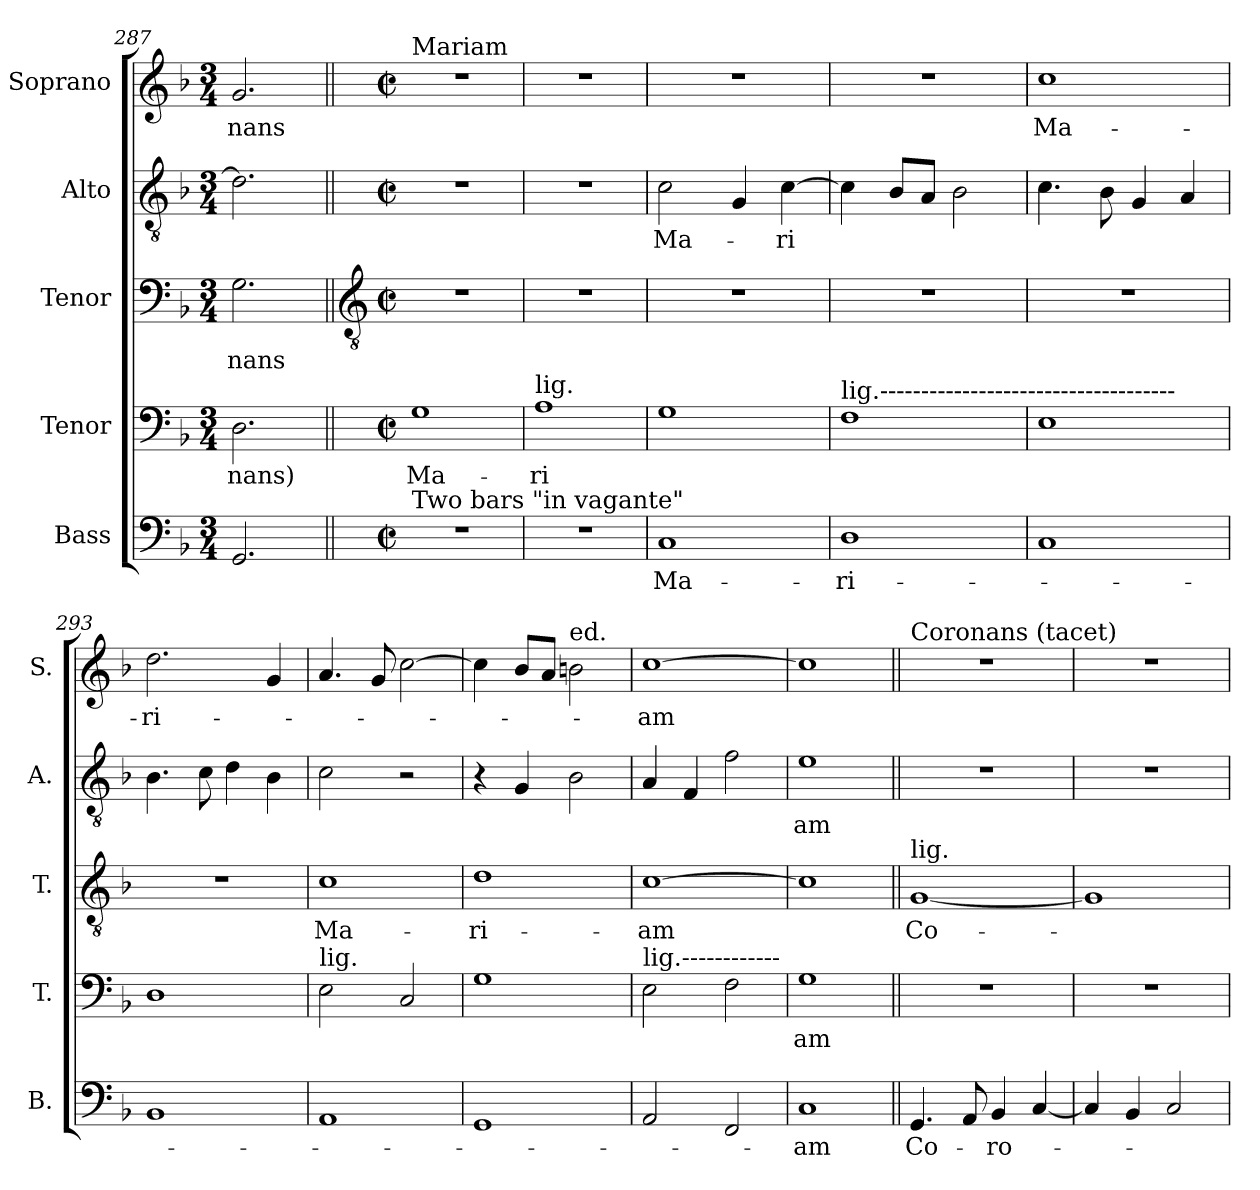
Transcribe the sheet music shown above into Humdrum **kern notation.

**kern	**text	**kern	**text	**kern	**text	**kern	**text	**kern	**text
*part5	*part5	*part4	*part4	*part3	*part3	*part2	*part2	*part1	*part1
*staff5	*staff5	*staff4	*staff4	*staff3	*staff3	*staff2	*staff2	*staff1	*staff1
*I"Bass	*	*I"Tenor	*	*I"Tenor	*	*I"Alto	*	*I"Soprano	*
*I'B.	*	*I'T.	*	*I'T.	*	*I'A.	*	*I'S.	*
!!LO:PB:g=z
*clefF4	*	*clefF4	*	*clefF4	*	*clefGv2	*	*clefG2	*
*k[b-]	*	*k[b-]	*	*k[b-]	*	*k[b-]	*	*k[b-]	*
*M3/4	*	*M3/4	*	*M3/4	*	*M3/4	*	*M3/4	*
=287	=287	=287	=287	=287	=287	=287	=287	=287	=287
!	!	!	!LO:LY:b	!	!LO:LY:b	!	!	!	!LO:LY:b
2.GG/	.	2.D\	-nans)	2.G\	-nans	2.d\]	.	2.g/	-nans
=288||	=288||	=288||	=288||	=288||	=288||	=288||	=288||	=288||	=288||
*	*	*	*	*clefGv2	*	*	*	*	*
*M2/2	*	*M2/2	*	*M2/2	*	*M2/2	*	*M2/2	*
*met(c|)	*	*met(c|)	*	*met(c|)	*	*met(c|)	*	*met(c|)	*
!	!	!	!	!	!	!	!	!LO:TX:a:t=Mariam	!
!LO:TX:a:t=Two bars "in vagante"	!	!	!	!	!	!	!	!	!
!	!	!	!LO:LY:b	!	!	!	!	!	!
1r	.	1G	Ma-	1r	.	1r	.	1r	.
=289	=289	=289	=289	=289	=289	=289	=289	=289	=289
!	!	!LO:TX:a:t=lig.	!	!	!	!	!	!	!
!	!	!	!LO:LY:b	!	!	!	!	!	!
1r	.	1A	-ri	1r	.	1r	.	1r	.
=290	=290	=290	=290	=290	=290	=290	=290	=290	=290
!	!LO:LY:b	!	!	!	!	!	!LO:LY:b	!	!
1C	Ma-	1G	.	1r	.	2c\	Ma-	1r	.
.	.	.	.	.	.	4G/	.	.	.
!	!	!	!	!	!	!	!LO:LY:b	!	!
.	.	.	.	.	.	[4c\	-ri	.	.
=291	=291	=291	=291	=291	=291	=291	=291	=291	=291
!	!	!LO:TX:a:t=lig.------------------------------------	!	!	!	!	!	!	!
!	!LO:LY:b	!	!	!	!	!	!	!	!
1D	ri-	1F	.	1r	.	4c\]	.	1r	.
.	.	.	.	.	.	8B-/L	.	.	.
.	.	.	.	.	.	8A/J	.	.	.
.	.	.	.	.	.	2B-\	.	.	.
=292	=292	=292	=292	=292	=292	=292	=292	=292	=292
!	!	!	!	!	!	!	!	!	!LO:LY:b
1C	.	1E	.	1r	.	4.c\	.	1cc	Ma-
.	.	.	.	.	.	8B-\	.	.	.
.	.	.	.	.	.	4G/	.	.	.
.	.	.	.	.	.	4A/	.	.	.
=293	=293	=293	=293	=293	=293	=293	=293	=293	=293
!	!	!	!	!	!	!	!	!	!LO:LY:b
1BB-	.	1D	.	1r	.	4.B-\	.	2.dd\	-ri-
.	.	.	.	.	.	8c\	.	.	.
.	.	.	.	.	.	4d\	.	.	.
.	.	.	.	.	.	4B-\	.	4g/	.
=294	=294	=294	=294	=294	=294	=294	=294	=294	=294
!	!	!LO:TX:a:t=lig.	!	!	!	!	!	!	!
!	!	!	!	!	!LO:LY:b	!	!	!	!
1AA	.	2E\	.	1c	Ma-	2c\	.	4.a/	.
.	.	.	.	.	.	.	.	8g/	.
.	.	2C/	.	.	.	2r	.	[2cc\	.
=295	=295	=295	=295	=295	=295	=295	=295	=295	=295
!	!	!	!	!	!LO:LY:b	!	!	!	!
1GG	.	1G	.	1d	-ri-	4r	.	4cc\]	.
.	.	.	.	.	.	4G/	.	8b-/L	.
.	.	.	.	.	.	.	.	8a/J	.
!	!	!	!	!	!	!	!	!LO:TX:a:t=ed.	!
.	.	.	.	.	.	2B-\	.	2bn\	.
!!LO:LB:g=z
=296	=296	=296	=296	=296	=296	=296	=296	=296	=296
!	!	!LO:TX:a:t=lig.------------	!	!	!	!	!	!	!
!	!	!	!	!	!LO:LY:b	!	!	!	!LO:LY:b
2AA/	.	2E\	.	[1c	-am	4A/	.	[1cc	-am
.	.	.	.	.	.	4F/	.	.	.
2FF/	.	2F\	.	.	.	2f\	.	.	.
=297	=297	=297	=297	=297	=297	=297	=297	=297	=297
!	!LO:LY:b	!	!LO:LY:b	!	!	!	!LO:LY:b	!	!
1C	am	1G	am	1c]	.	1e	am	1cc]	.
=298||	=298||	=298||	=298||	=298||	=298||	=298||	=298||	=298||	=298||
!	!	!	!	!	!	!	!	!LO:TX:a:t=Coronans (tacet)	!
!	!	!	!	!LO:TX:a:t=lig.	!	!	!	!	!
!	!LO:LY:b	!	!	!	!LO:LY:b	!	!	!	!
4.GG/	Co-	1r	.	[1G	Co-	1r	.	1r	.
8AA/	.	.	.	.	.	.	.	.	.
!	!LO:LY:b	!	!	!	!	!	!	!	!
4BB-/	-ro-	.	.	.	.	.	.	.	.
[4C/	.	.	.	.	.	.	.	.	.
=299	=299	=299	=299	=299	=299	=299	=299	=299	=299
4C/]	.	1r	.	1G]	.	1r	.	1r	.
4BB-/	.	.	.	.	.	.	.	.	.
2C/	.	.	.	.	.	.	.	.	.
=	=	=	=	=	=	=	=	=	=
*-	*-	*-	*-	*-	*-	*-	*-	*-	*-
